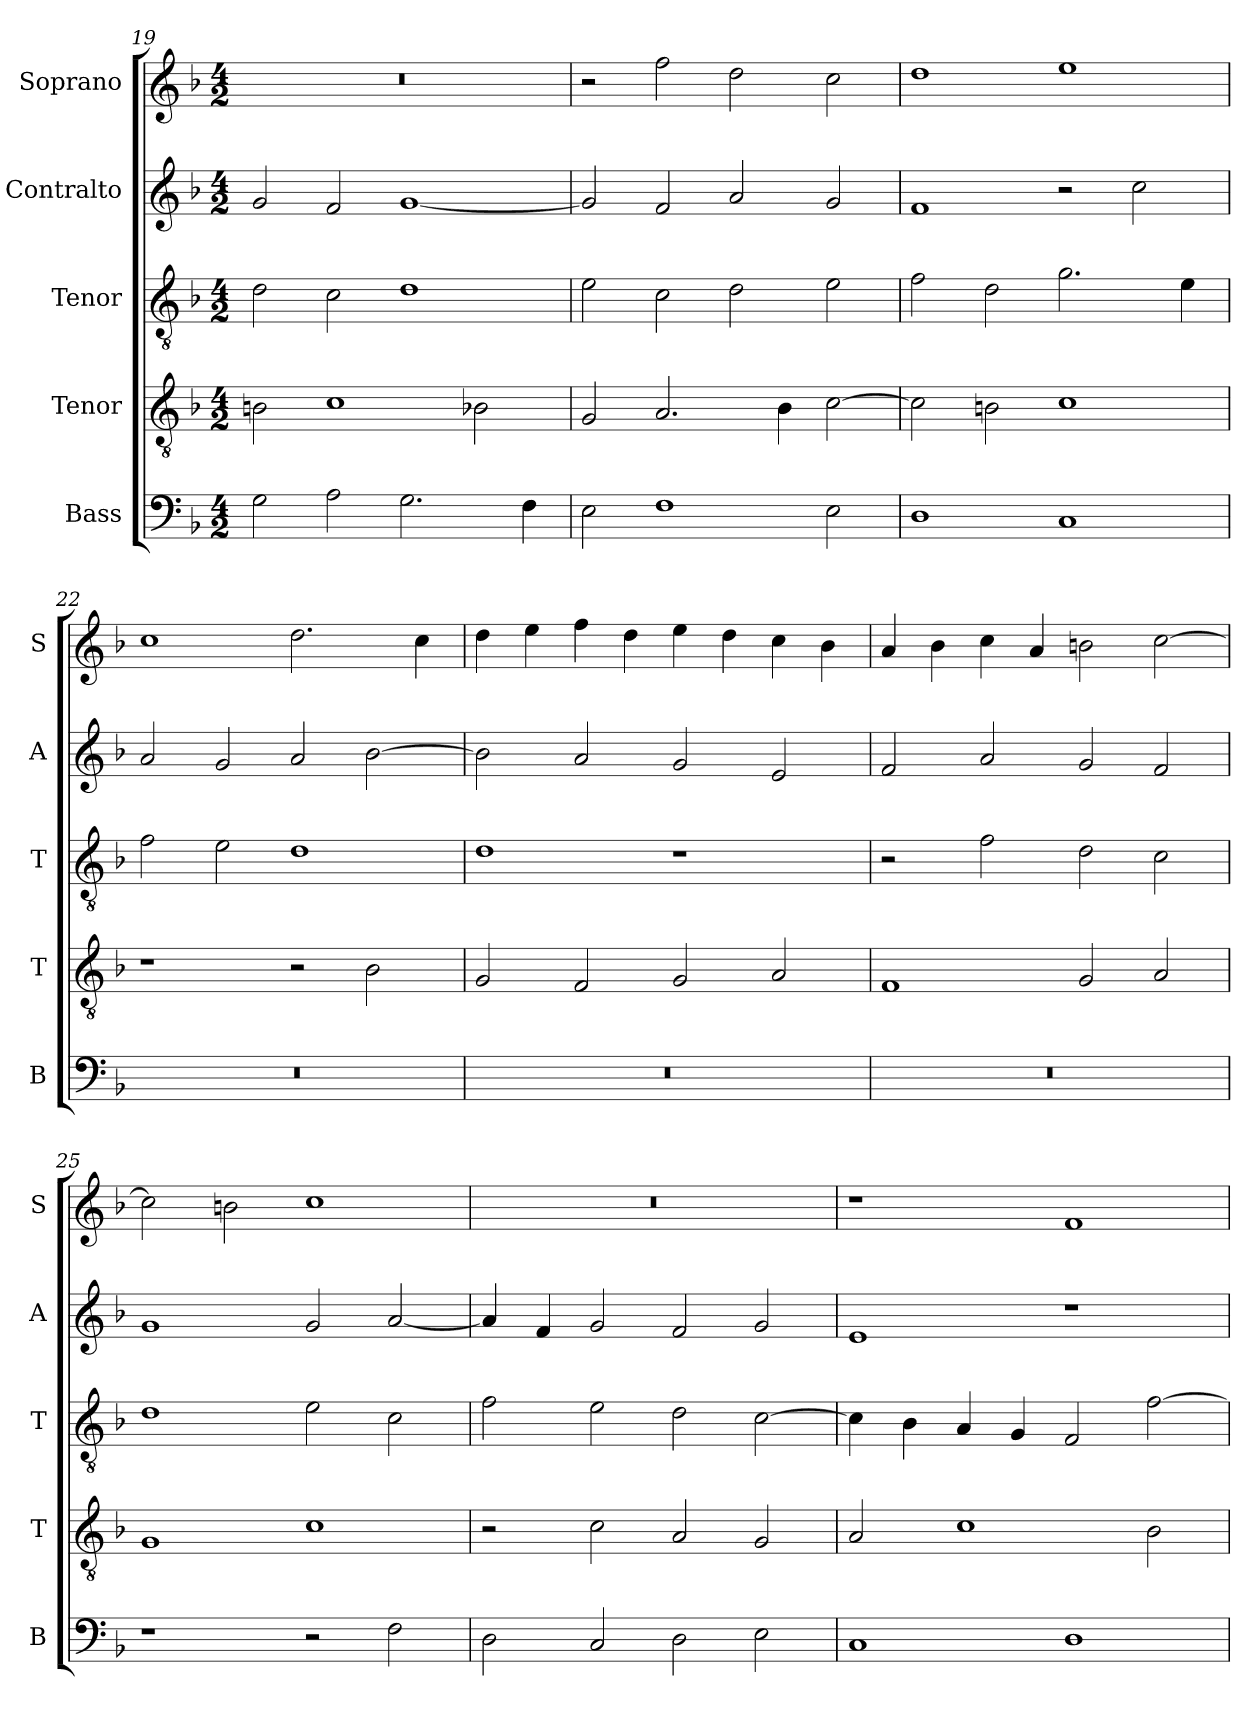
**kern	**kern	**kern	**kern	**kern
*part5	*part4	*part3	*part2	*part1
*staff5	*staff4	*staff3	*staff2	*staff1
*I"Bass	*I"Tenor	*I"Tenor	*I"Contralto	*I"Soprano
*I'B	*I'T	*I'T	*I'A	*I'S
*clefF4	*clefGv2	*clefGv2	*clefG2	*clefG2
*k[b-]	*k[b-]	*k[b-]	*k[b-]	*k[b-]
*F:ion	*F:ion	*F:ion	*F:ion	*F:ion
*M4/2	*M4/2	*M4/2	*M4/2	*M4/2
=19	=19	=19	=19	=19
2G	2Bn	2d	2g	0r
2A	1c	2c	2f	.
2.G	.	1d	[1g	.
.	2B-X	.	.	.
4F	.	.	.	.
=20	=20	=20	=20	=20
2E	2G	2e	2g]	2r
1F	2.A	2c	2f	2ff
.	.	2d	2a	2dd
.	4B-	.	.	.
2E	[2c	2e	2g	2cc
=21	=21	=21	=21	=21
1D	2c]	2f	1f	1dd
.	2Bn	2d	.	.
1C	1c	2.g	2r	1ee
.	.	.	2cc	.
.	.	4e	.	.
=22	=22	=22	=22	=22
0r	1r	2f	2a	1cc
.	.	2e	2g	.
.	2r	1d	2a	2.dd
.	2B-	.	[2b-	.
.	.	.	.	4cc
=23	=23	=23	=23	=23
0r	2G	1d	2b-]	4dd
.	.	.	.	4ee
.	2F	.	2a	4ff
.	.	.	.	4dd
.	2G	1r	2g	4ee
.	.	.	.	4dd
.	2A	.	2e	4cc
.	.	.	.	4b-
=24	=24	=24	=24	=24
0r	1F	2r	2f	4a
.	.	.	.	4b-
.	.	2f	2a	4cc
.	.	.	.	4a
.	2G	2d	2g	2bn
.	2A	2c	2f	[2cc
=25	=25	=25	=25	=25
1r	1G	1d	1g	2cc]
.	.	.	.	2bn
2r	1c	2e	2g	1cc
2F	.	2c	[2a	.
=26	=26	=26	=26	=26
2D	2r	2f	4a]	0r
.	.	.	4f	.
2C	2c	2e	2g	.
2D	2A	2d	2f	.
2E	2G	[2c	2g	.
=27	=27	=27	=27	=27
1C	2A	4c]	1e	1r
.	.	4B-	.	.
.	1c	4A	.	.
.	.	4G	.	.
1D	.	2F	1r	1f
.	2B-	[2f	.	.
=	=	=	=	=
*-	*-	*-	*-	*-
